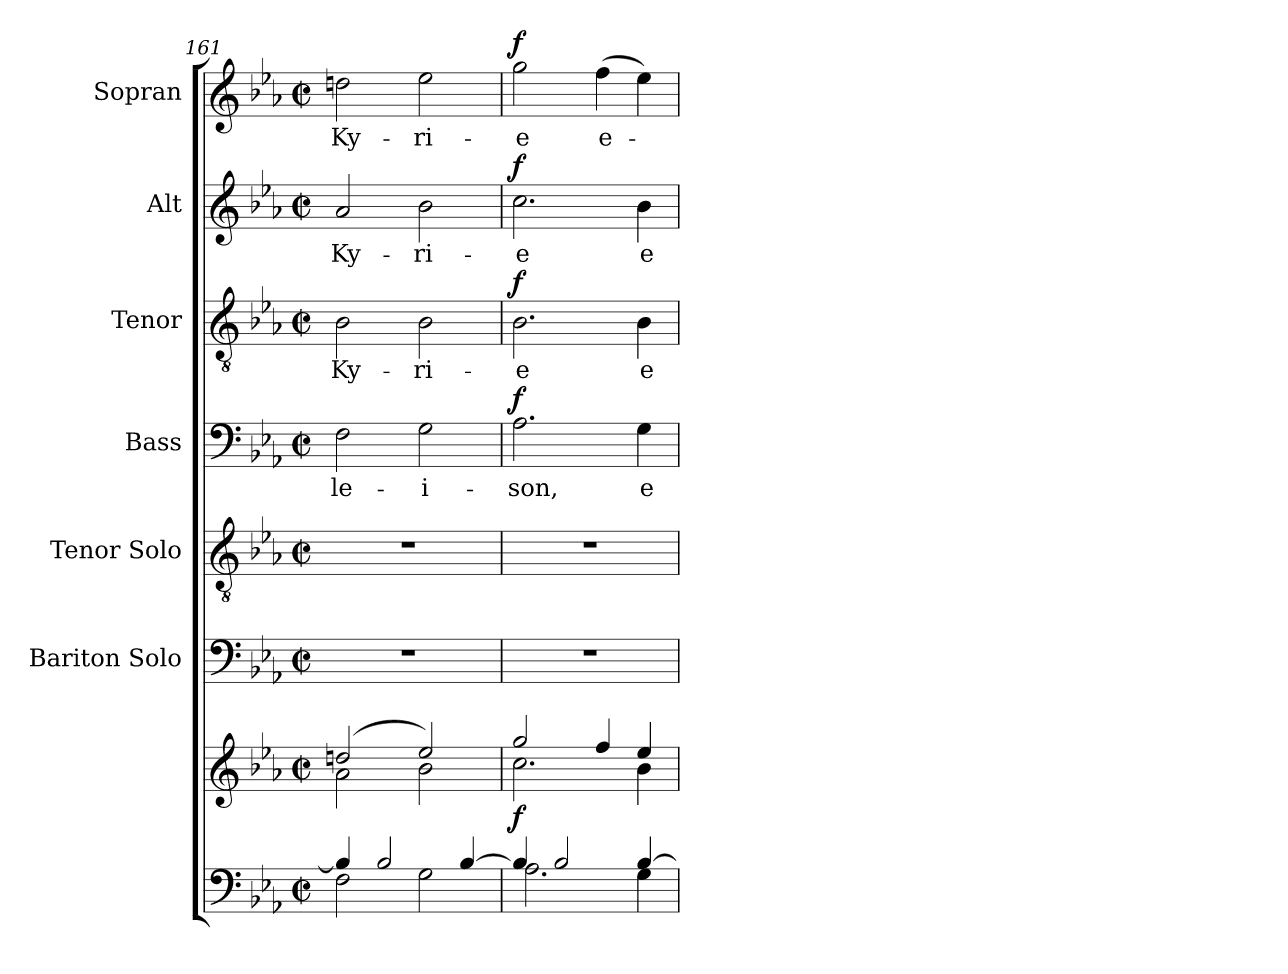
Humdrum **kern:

**kern	**kern	**dynam	**kern	**kern	**kern	**text	**dynam	**kern	**text	**dynam	**kern	**text	**dynam	**kern	**text	**dynam
*part7	*part7	*part7	*part6	*part5	*part4	*part4	*part4	*part3	*part3	*part3	*part2	*part2	*part2	*part1	*part1	*part1
*staff8	*staff7	*staff7/8	*staff6	*staff5	*staff4	*staff4	*staff4	*staff3	*staff3	*staff3	*staff2	*staff2	*staff2	*staff1	*staff1	*staff1
*	*	*	*I"Bariton Solo	*I"Tenor Solo	*I"Bass	*	*	*I"Tenor	*	*	*I"Alt	*	*	*I"Sopran	*	*
*	*	*	*	*	*I'B.	*	*	*I'T.	*	*	*I'A.	*	*	*I'S.	*	*
*clefF4	*clefG2	*	*clefF4	*clefGv2	*clefF4	*	*	*clefGv2	*	*	*clefG2	*	*	*clefG2	*	*
*k[b-e-a-]	*k[b-e-a-]	*	*k[b-e-a-]	*k[b-e-a-]	*k[b-e-a-]	*	*	*k[b-e-a-]	*	*	*k[b-e-a-]	*	*	*k[b-e-a-]	*	*
*E-:	*E-:	*	*E-:	*E-:	*E-:	*	*	*E-:	*	*	*E-:	*	*	*E-:	*	*
*M2/2	*M2/2	*	*M2/2	*M2/2	*M2/2	*	*	*M2/2	*	*	*M2/2	*	*	*M2/2	*	*
*met(c|)	*met(c|)	*	*met(c|)	*met(c|)	*met(c|)	*	*	*met(c|)	*	*	*met(c|)	*	*	*met(c|)	*	*
=161	=161	=161	=161	=161	=161	=161	=161	=161	=161	=161	=161	=161	=161	=161	=161	=161
*^	*^	*	*	*	*	*	*	*	*	*	*	*	*	*	*	*
!	!	!	!	!	!	!	!	!LO:LY:b	!	!	!LO:LY:b	!	!	!LO:LY:b	!	!	!LO:LY:b	!
4B-/]	2F\	(2ddn/	2a-\	.	1r	1r	2F\	-le-	.	2B-\	Ky-	.	2a-/	Ky-	.	2ddn\	Ky-	.
2B-/	.	.	.	.	.	.	.	.	.	.	.	.	.	.	.	.	.	.
!	!	!	!	!	!	!	!	!LO:LY:b	!	!	!LO:LY:b	!	!	!LO:LY:b	!	!	!LO:LY:b	!
.	2G\	2ee-/)	2b-\	.	.	.	2G\	-i-	.	2B-\	-ri-	.	2b-\	-ri-	.	2ee-\	-ri-	.
[>4B-/	.	.	.	.	.	.	.	.	.	.	.	.	.	.	.	.	.	.
=162	=162	=162	=162	=162	=162	=162	=162	=162	=162	=162	=162	=162	=162	=162	=162	=162	=162	=162
!	!	!	!	!LO:DY:b	!	!	!	!LO:LY:b	!LO:DY:a	!	!LO:LY:b	!LO:DY:a	!	!LO:LY:b	!LO:DY:a	!	!LO:LY:b	!LO:DY:a
4B-/]	2.A-\	2gg/	2.cc\	f	1r	1r	2.A-\	-son,	f	2.B-\	-e	f	2.cc\	-e	f	2gg\	-e	f
2B-/	.	.	.	.	.	.	.	.	.	.	.	.	.	.	.	.	.	.
!	!	!	!	!	!	!	!	!	!	!	!	!	!	!	!	!	!LO:LY:b	!
.	.	4ff/	.	.	.	.	.	.	.	.	.	.	.	.	.	(>4ff\	e-	.
!	!	!	!	!	!	!	!	!LO:LY:b	!	!	!LO:LY:b	!	!	!LO:LY:b	!	!	!	!
[>4B-/	4G\	4ee-/	4b-\	.	.	.	4G\	e-	.	4B-\	e-	.	4b-\	e-	.	4ee-\)	.	.
*v	*v	*	*	*	*	*	*	*	*	*	*	*	*	*	*	*	*	*
*	*v	*v	*	*	*	*	*	*	*	*	*	*	*	*	*	*	*
=	=	=	=	=	=	=	=	=	=	=	=	=	=	=	=	=
*-	*-	*-	*-	*-	*-	*-	*-	*-	*-	*-	*-	*-	*-	*-	*-	*-
